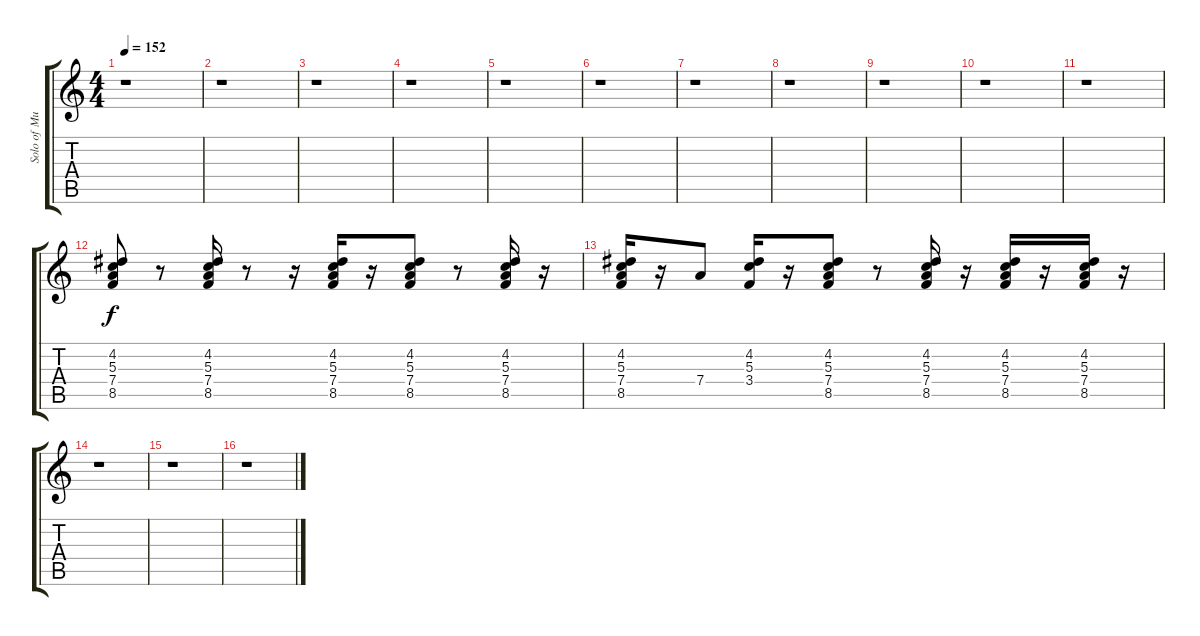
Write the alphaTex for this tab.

\track ("Solo of Mutlu" "Solo of Mu") {instrument overdrivenguitar}
\staff {score tabs}
\tuning (E4 B3 G3 D3 A2 E2) {hide}
\ts (4 4)
\tempo 152
\clef g2
\ks c
r.1{dy f instrument overdrivenguitar} |
r.1 |
r.1 |
r.1 |
r.1 |
r.1 |
r.1 |
r.1 |
r.1 |
r.1 |
r.1 |
(4.2 5.3 7.4 8.5).8 r.8 (4.2 5.3 7.4 8.5).16 r.8 r.16 (4.2 5.3 7.4 8.5).16 r.16 (4.2 5.3 7.4 8.5).8 r.8 (4.2 5.3 7.4 8.5).16 r.16 |
(4.2 5.3 7.4 8.5).16 r.16 7.4.8 (4.2 5.3 3.4).16 r.16 (4.2 5.3 7.4 8.5).8 r.8 (4.2 5.3 7.4 8.5).16 r.16 (4.2 5.3 7.4 8.5).16 r.16 (4.2 5.3 7.4 8.5).16 r.16 |
r.1 |
r.1 |
r.1
